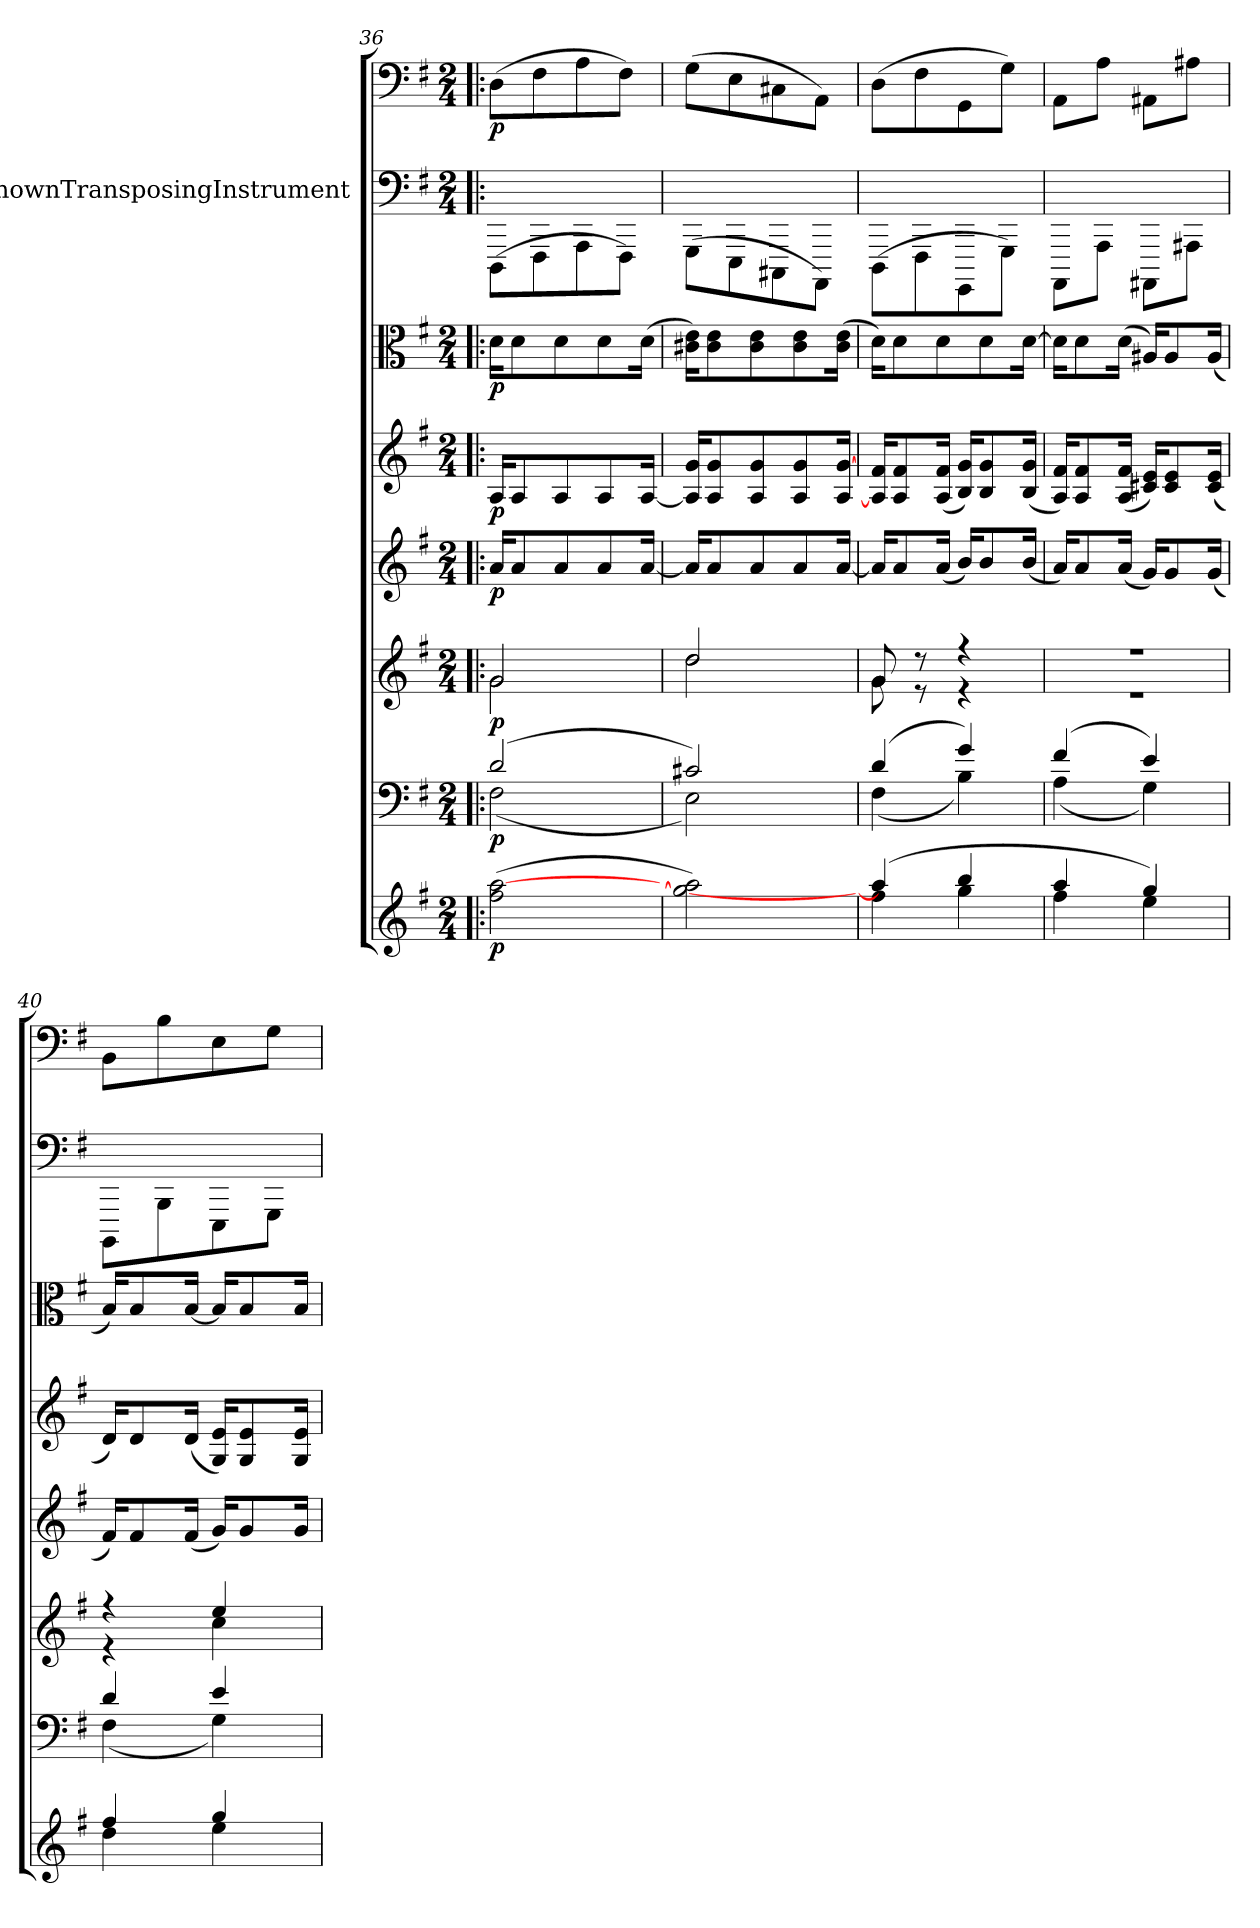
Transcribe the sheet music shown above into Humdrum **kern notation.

**kern	**dynam	**kern	**dynam	**kern	**dynam	**kern	**dynam	**kern	**dynam	**kern	**dynam	**kern	**kern	**dynam
*part8	*part8	*part7	*part7	*part6	*part6	*part5	*part5	*part4	*part4	*part3	*part3	*part2	*part1	*part1
*staff8	*staff8	*staff7	*staff7	*staff6	*staff6	*staff5	*staff5	*staff4	*staff4	*staff3	*staff3	*staff2	*staff1	*staff1
*	*	*	*	*	*	*	*	*	*	*	*	*I"UnknownTransposingInstrument	*	*
*clefG2	*	*clefF4	*	*clefG2	*	*clefG2	*	*clefG2	*	*clefC3	*	*clefF4	*clefF4	*
*	*	*	*	*	*	*	*	*	*	*	*	*ITrd-7c-12	*	*
*k[f#]	*	*k[f#]	*	*k[f#]	*	*k[f#]	*	*k[f#]	*	*k[f#]	*	*k[f#]	*k[f#]	*
*G:	*	*G:	*	*G:	*	*G:	*	*G:	*	*G:	*	*	*G:	*
*M2/4	*	*M2/4	*	*M2/4	*	*M2/4	*	*M2/4	*	*M2/4	*	*M2/4	*M2/4	*
=36!|:	=36!|:	=36!|:	=36!|:	=36!|:	=36!|:	=36!|:	=36!|:	=36!|:	=36!|:	=36!|:	=36!|:	=36!|:	=36!|:	=36!|:
*	*	*^	*	*^	*	*	*	*	*	*	*	*	*	*
(2ff#\ [2aa\	p	(2d/	(2F#\	p	2g/	2g\	p	16a/KL	p	16A/KL	p	16d\KL	p	(8DD\L	(8D\L	p
.	.	.	.	.	.	.	.	8a/	.	8A/	.	8d\	.	.	.	.
.	.	.	.	.	.	.	.	.	.	.	.	.	.	8FF#\	8F#\	.
.	.	.	.	.	.	.	.	8a/	.	8A/	.	8d\	.	.	.	.
.	.	.	.	.	.	.	.	.	.	.	.	.	.	8AA\	8A\	.
.	.	.	.	.	.	.	.	8a/	.	8A/	.	8d\	.	.	.	.
.	.	.	.	.	.	.	.	.	.	.	.	.	.	8FF#\J)	8F#\J)	.
.	.	.	.	.	.	.	.	[16a/Jk	.	[16A/Jk	.	(16d\Jk	.	.	.	.
=37	=37	=37	=37	=37	=37	=37	=37	=37	=37	=37	=37	=37	=37	=37	=37	=37
2gg_\ 2aa\)	.	2c#X/)	2E\)	.	2dd/	2dd\	.	16a/KL]	.	16A]/ 16g/KL	.	16c#X\ 16e\KL)	.	(8GG\L	(8G\L	.
.	.	.	.	.	.	.	.	8a/	.	8A/ 8g/	.	8c#\ 8e\	.	.	.	.
.	.	.	.	.	.	.	.	.	.	.	.	.	.	8EE\	8E\	.
.	.	.	.	.	.	.	.	8a/	.	8A/ 8g/	.	8c#\ 8e\	.	.	.	.
.	.	.	.	.	.	.	.	.	.	.	.	.	.	8CC#X\	8C#X\	.
.	.	.	.	.	.	.	.	8a/	.	8A/ 8g/	.	8c#\ 8e\	.	.	.	.
.	.	.	.	.	.	.	.	.	.	.	.	.	.	8AAA\J)	8AA\J)	.
.	.	.	.	.	.	.	.	[16a/Jk	.	16A/ [16g/Jk	.	(16c#\ 16e\Jk	.	.	.	.
=38	=38	=38	=38	=38	=38	=38	=38	=38	=38	=38	=38	=38	=38	=38	=38	=38
*^	*	*	*	*	*	*	*	*	*	*	*	*	*	*	*	*
(4aa/]	4ff#\	.	(4d/	(4F#\	.	8g/	8g\	.	16a/KL]	.	16A]/ 16f#/KL	.	16d\KL)	.	(8DD\L	(8D\L	.
.	.	.	.	.	.	.	.	.	8a/	.	8A/ 8f#/	.	8d\	.	.	.	.
.	.	.	.	.	.	8r	8r	.	.	.	.	.	.	.	8FF#\	8F#\	.
.	.	.	.	.	.	.	.	.	(16a/Jk	.	(16A/ 16f#/Jk	.	8d\	.	.	.	.
4bb/	4gg\	.	4g/)	4B\)	.	4r	4r	.	16b/KL)	.	16B/ 16g/KL)	.	.	.	8GGG\	8GG\	.
.	.	.	.	.	.	.	.	.	8b/	.	8B/ 8g/	.	8d\	.	.	.	.
.	.	.	.	.	.	.	.	.	.	.	.	.	.	.	8GG\J)	8G\J)	.
.	.	.	.	.	.	.	.	.	(16b/Jk	.	(16B/ 16g/Jk	.	[16d\Jk	.	.	.	.
=39	=39	=39	=39	=39	=39	=39	=39	=39	=39	=39	=39	=39	=39	=39	=39	=39	=39
4aa/	4ff#\	.	(4f#/	(4A\	.	2r	2r	.	16a/KL)	.	16A/ 16f#/KL)	.	16d\KL]	.	8AAA\L	8AA\L	.
.	.	.	.	.	.	.	.	.	8a/	.	8A/ 8f#/	.	8d\	.	.	.	.
.	.	.	.	.	.	.	.	.	.	.	.	.	.	.	8AA\J	8A\J	.
.	.	.	.	.	.	.	.	.	(16a/Jk	.	(16A/ 16f#/Jk	.	(16d\Jk	.	.	.	.
4gg/)	4ee\	.	4e/)	4G\)	.	.	.	.	16g/KL)	.	16c#X/ 16e/KL)	.	16A#X/KL)	.	8AAA#X\L	8AA#X\L	.
.	.	.	.	.	.	.	.	.	8g/	.	8c#/ 8e/	.	8A#/	.	.	.	.
.	.	.	.	.	.	.	.	.	.	.	.	.	.	.	8AA#X\J	8A#X\J	.
.	.	.	.	.	.	.	.	.	(16g/Jk	.	(16c#/ 16e/Jk	.	(16A#/Jk	.	.	.	.
=40	=40	=40	=40	=40	=40	=40	=40	=40	=40	=40	=40	=40	=40	=40	=40	=40	=40
4ff#/	4dd\	.	4d/	(4F#\	.	4r	4r	.	16f#/KL)	.	16d/KL)	.	16B/KL)	.	8BBB\L	8BB\L	.
.	.	.	.	.	.	.	.	.	8f#/	.	8d/	.	8B/	.	.	.	.
.	.	.	.	.	.	.	.	.	.	.	.	.	.	.	8BB\	8B\	.
.	.	.	.	.	.	.	.	.	(16f#/Jk	.	(16d/Jk	.	[16B/Jk	.	.	.	.
4gg/	4ee\	.	4e/	4G\)	.	4ee/	4cc\	.	16g/KL)	.	16G/ 16e/KL)	.	16B/KL]	.	8EE\	8E\	.
.	.	.	.	.	.	.	.	.	8g/	.	8G/ 8e/	.	8B/	.	.	.	.
.	.	.	.	.	.	.	.	.	.	.	.	.	.	.	8GG\J	8G\J	.
.	.	.	.	.	.	.	.	.	16g/Jk	.	16G/ 16e/Jk	.	16B/Jk	.	.	.	.
*v	*v	*	*	*	*	*v	*v	*	*	*	*	*	*	*	*	*	*
*	*	*v	*v	*	*	*	*	*	*	*	*	*	*	*	*
=	=	=	=	=	=	=	=	=	=	=	=	=	=	=
*-	*-	*-	*-	*-	*-	*-	*-	*-	*-	*-	*-	*-	*-	*-
